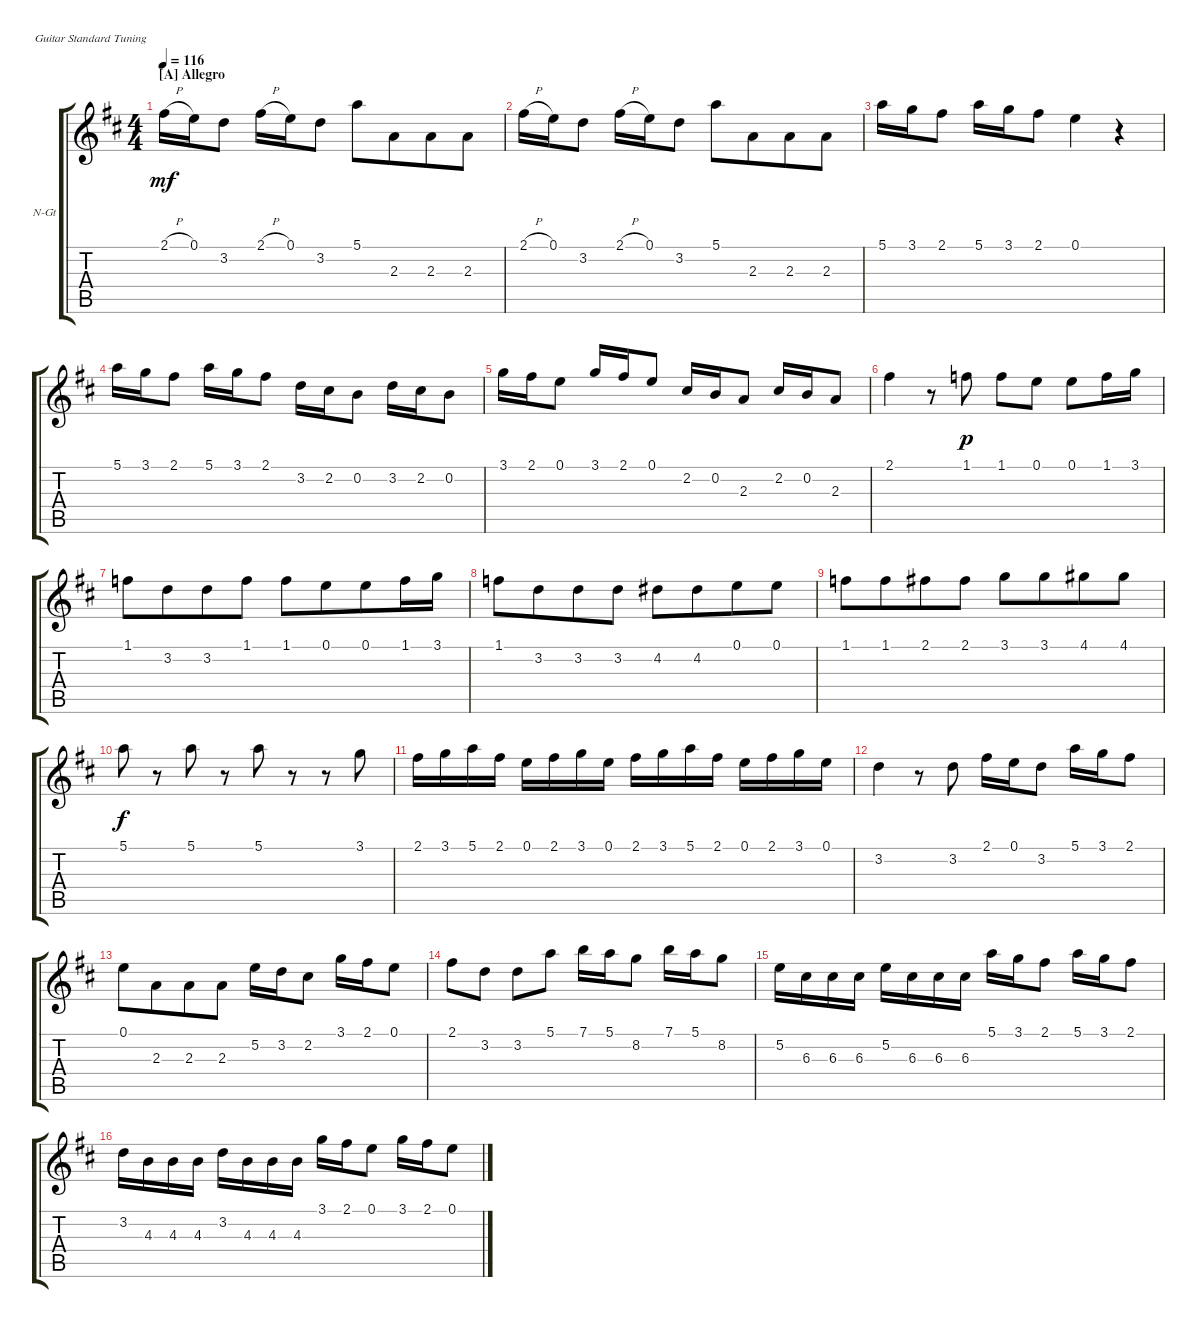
\defaultSystemsLayout 4
\bracketExtendMode groupsimilarinstruments
\firstSystemTrackNameOrientation horizontal
\otherSystemsTrackNameOrientation horizontal
\track ("Nylon Guitar" "N-Gt") {solo instrument acousticguitarnylon}
\staff {score tabs}
\tuning (E4 B3 G3 D3 A2 E2)
\ts (4 4)
\section ("A" "Allegro")
\tempo 116
\clef g2
\ks d
2.1{h}.16{lyrics (0 "") lyrics (1 "") lyrics (2 "") lyrics (3 "") lyrics (4 "") dy mf instrument acousticguitarnylon} 0.1.16{lyrics (0 "") lyrics (1 "") lyrics (2 "") lyrics (3 "") lyrics (4 "")} 3.2.8{lyrics (0 "") lyrics (1 "") lyrics (2 "") lyrics (3 "") lyrics (4 "")} 2.1{h}.16{lyrics (0 "") lyrics (1 "") lyrics (2 "") lyrics (3 "") lyrics (4 "")} 0.1.16{lyrics (0 "") lyrics (1 "") lyrics (2 "") lyrics (3 "") lyrics (4 "")} 3.2.8{lyrics (0 "") lyrics (1 "") lyrics (2 "") lyrics (3 "") lyrics (4 "")} 5.1.8{lyrics (0 "") lyrics (1 "") lyrics (2 "") lyrics (3 "") lyrics (4 "") beam merge} 2.3.8{beam merge} 2.3.8{beam merge} 2.3.8 |
2.1{h}.16 0.1.16 3.2.8 2.1{h}.16 0.1.16 3.2.8 5.1.8{beam merge} 2.3.8{beam merge} 2.3.8{beam merge} 2.3.8 |
5.1.16 3.1.16 2.1.8 5.1.16 3.1.16 2.1.8 0.1.4 r.4 |
5.1.16 3.1.16 2.1.8 5.1.16 3.1.16 2.1.8 3.2.16 2.2.16 0.2.8 3.2.16 2.2.16 0.2.8 |
3.1.16 2.1.16 0.1.8 3.1.16 2.1.16 0.1.8 2.2.16{beam invert} 0.2.16 2.3.8 2.2.16{beam invert} 0.2.16 2.3.8 |
2.1.4 r.8 1.1.8{dy p} 1.1.8 0.1.8 0.1.8 1.1.16 3.1.16 |
1.1.8{beam merge} 3.2.8{beam merge} 3.2.8{beam merge} 1.1.8 1.1.8{beam merge} 0.1.8{beam merge} 0.1.8{beam merge} 1.1.16{beam merge} 3.1.16 |
1.1.8{beam merge} 3.2.8{beam merge} 3.2.8{beam merge} 3.2.8 4.2.8{beam merge} 4.2.8{beam merge} 0.1.8{beam merge} 0.1.8 |
1.1.8{beam merge} 1.1.8{beam merge} 2.1.8{beam merge} 2.1.8 3.1.8{beam merge} 3.1.8{beam merge} 4.1.8{beam merge} 4.1.8 |
5.1.8{dy f} r.8 5.1.8 r.8 5.1.8 r.8 r.8 3.1.8 |
2.1.16 3.1.16 5.1.16 2.1.16 0.1.16 2.1.16 3.1.16 0.1.16 2.1.16 3.1.16 5.1.16 2.1.16 0.1.16 2.1.16 3.1.16 0.1.16 |
3.2.4 r.8 3.2.8 2.1.16 0.1.16 3.2.8 5.1.16 3.1.16 2.1.8 |
0.1.8{beam merge} 2.3.8{beam merge} 2.3.8{beam merge} 2.3.8 5.2.16 3.2.16 2.2.8 3.1.16 2.1.16 0.1.8 |
2.1.8 3.2.8 3.2.8 5.1.8 7.1.16 5.1.16 8.2.8 7.1.16 5.1.16 8.2.8 |
5.2.16 6.3.16 6.3.16 6.3.16 5.2.16 6.3.16 6.3.16 6.3.16 5.1.16 3.1.16 2.1.8 5.1.16 3.1.16 2.1.8 |
3.2.16 4.3.16 4.3.16 4.3.16 3.2.16 4.3.16 4.3.16 4.3.16 3.1.16 2.1.16 0.1.8 3.1.16 2.1.16 0.1.8
